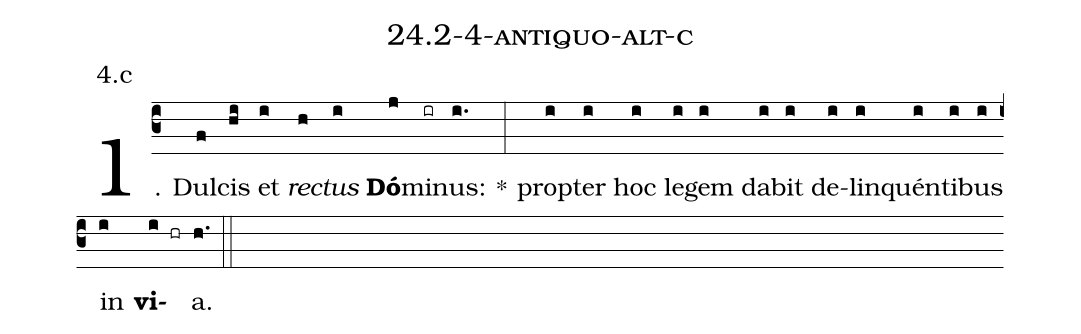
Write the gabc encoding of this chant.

name: 24.2-4-antiquo-alt-c;
annotation: 4.c;
%%
(c3)1. Dul(f)cis(hi) et(i) <i>rec</i>(h)<i>tus</i>(i) <b>Dó</b>(j)mi(ir)nus:(i.) *(:) prop(i)ter(i) hoc(i) le(i)gem(i) da(i)bit(i) de(i)lin(i)quén(i)ti(i)bus(i) in(i) <b>vi</b>(i hr)a.(h.) (::)


%E(i) u(i) o(i) u(i) a(i) e.(h.) (::)
